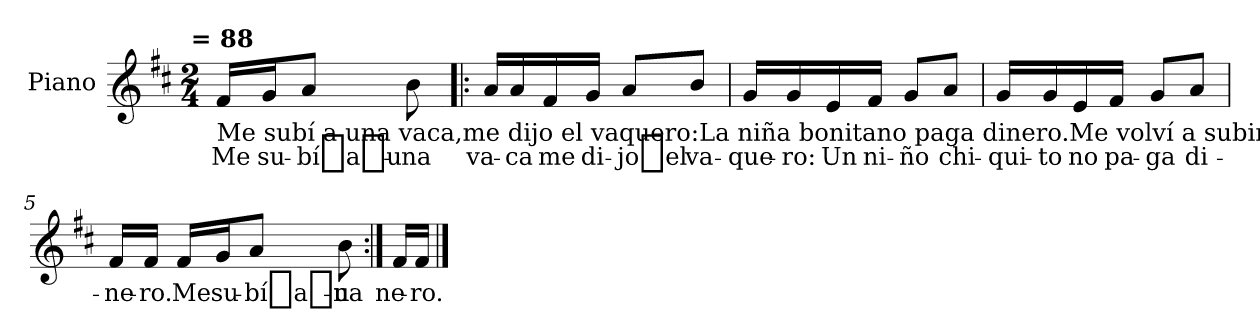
**kern	**text
*part1	*part1
*staff1	*staff1
*I"Piano	*
*I'Pno	*
*clefG2	*
*k[f#c#]	*
*D:	*
!!LO:TX:omd:t= = 88
*M2/4	*
*MM88	*
=1	=1
!LO:TX:b:t=Me subí a una vaca,me dijo el vaquero&colon;La niña bonitano paga dinero.Me volví a subir,me volvió a decir&colon;La niña bonitano paga dinero.	!
16f#/LL	Me
16g/J	su-
8a/J	-bí_a_u-
8b\	-na
=2!|:	=2!|:
16a/LL	va-
16a/	-ca
16f#/	me
16g/JJ	di-
8a/L	-jo_el
8b/J	va-
=3	=3
16g/LL	-que-
16g/	-ro:
16e/	Un
16f#/JJ	ni-
8g/L	-ño
8a/J	chi-
=4	=4
16g/LL	-qui-
16g/	-to
16e/	no
16f#/JJ	pa-
8g/L	-ga
8a/J	di-
=5	=5
16f#/LL	-ne-
16f#/JJ	-ro.
16f#/LL	Me
16g/J	su-
8a/J	-bí_a_u-
8b\	-na
=6:|!	=6:|!
16f#/LL	-ne-
16f#/JJ	-ro.
==	==
*-	*-
